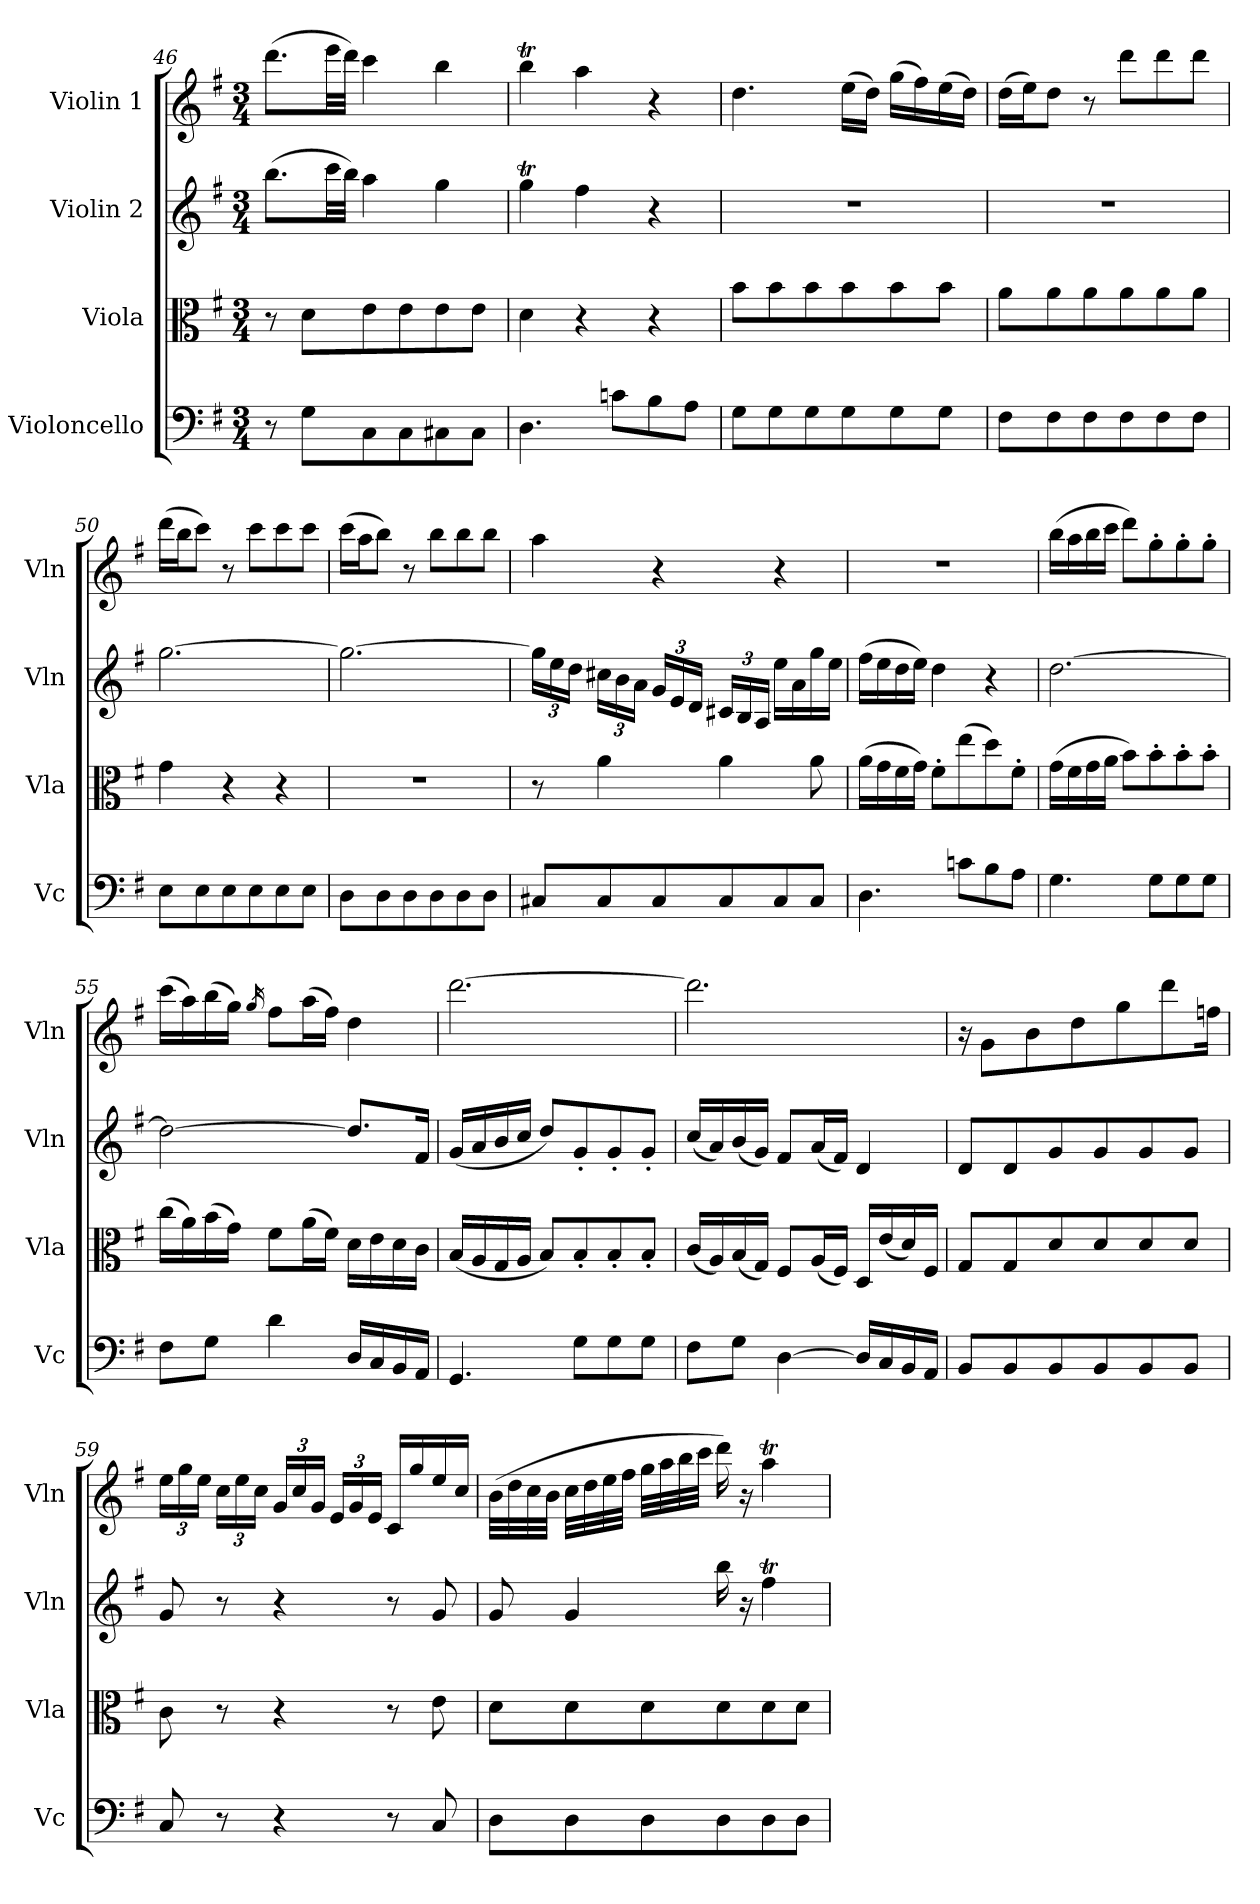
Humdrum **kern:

**kern	**kern	**kern	**kern
*part4	*part3	*part2	*part1
*staff4	*staff3	*staff2	*staff1
*I"Violoncello	*I"Viola	*I"Violin 2	*I"Violin 1
*I'Vc	*I'Vla	*I'Vln	*I'Vln
*clefF4	*clefC3	*clefG2	*clefG2
*k[f#]	*k[f#]	*k[f#]	*k[f#]
*M3/4	*M3/4	*M3/4	*M3/4
=46	=46	=46	=46
8r	8r	(8.bb\L	(>8.ddd\L
8G\L	8d\L	.	.
.	.	32ccc\LL	32eee\LL
.	.	32bb\JJJ)	32ddd\JJJ)
8C\	8e\	4aa\	4ccc\
8C\	8e\	.	.
8C#X\	8e\	4gg\	4bb\
8C#\J	8e\J	.	.
=47	=47	=47	=47
4.D\	4d\	4ggT\	4bbt\
.	4r	4ff#\	4aa\
8cn\L	.	.	.
8B\	4r	4r	4r
8A\J	.	.	.
=48	=48	=48	=48
8G\L	8b\L	2.r	4.dd\
8G\	8b\	.	.
8G\	8b\	.	.
8G\	8b\	.	(>16ee\LL
.	.	.	16dd\JJ)
8G\	8b\	.	(>16gg\LL
.	.	.	16ff#\)
8G\J	8b\J	.	(>16ee\
.	.	.	16dd\JJ)
!!LO:LB:g=z
=49	=49	=49	=49
8F#\L	8a\L	2.r	(>16dd\LL
.	.	.	16ee\J)
8F#\	8a\	.	8dd\J
8F#\	8a\	.	8r
8F#\	8a\	.	8ddd\L
8F#\	8a\	.	8ddd\
8F#\J	8a\J	.	8ddd\J
=50	=50	=50	=50
8E\L	4g\	[>2.gg\	(>16ddd\LL
.	.	.	16bb\J
8E\	.	.	8ccc\J)
8E\	4r	.	8r
8E\	.	.	8ccc\L
8E\	4r	.	8ccc\
8E\J	.	.	8ccc\J
!!LO:LB:g=z
=51	=51	=51	=51
8D\L	2.r	2.gg\_	(>16ccc\LL
.	.	.	16aa\J
8D\	.	.	8bb\J)
8D\	.	.	8r
8D\	.	.	8bb\L
8D\	.	.	8bb\
8D\J	.	.	8bb\J
=52	=52	=52	=52
*	*	*Xbrackettup	*
8C#X/L	8r	24gg\LL]	4aa\
.	.	24ee\	.
.	.	24dd\JJ	.
8C#/	4a\	24cc#X\LL	.
.	.	24b\	.
.	.	24a\JJ	.
8C#/	.	24g/LL	4r
.	.	24e/	.
.	.	24d/JJ	.
8C#/	4a\	24c#X/LL	.
.	.	24B/	.
.	.	24A/JJ	.
8C#/	.	16ee\LL	4r
.	.	16a\	.
8C#/J	8a\	16gg\	.
.	.	16ee\JJ	.
=53	=53	=53	=53
4.D\	(>16a\LL	(16ff#\LL	2.r
.	16g\	16ee\	.
.	16f#\	16dd\	.
.	16g\JJ)	16ee\JJ)	.
.	8f#'\L	4dd\	.
8cn\L	(>8ee\	.	.
8B\	8dd\)	4r	.
8A\J	8f#'\J	.	.
=54	=54	=54	=54
4.G\	(>16g\LL	[>2.dd\	(>16bb\LL
.	16f#\	.	16aa\
.	16g\	.	16bb\
.	16a\JJ	.	16ccc\JJ
.	8b\L)	.	8ddd\L)
8G\L	8b'\	.	8gg'\
8G\	8b'\	.	8gg'\
8G\J	8b'\J	.	8gg'\J
!!LO:LB:g=z
=55	=55	=55	=55
8F#\L	(>16cc\LL	2dd\_	(>16ccc\LL
.	16a\)	.	16aa\)
8G\J	(>16b\	.	(>16bb\
.	16g\JJ)	.	16gg\JJ)
.	.	.	16qgg/
4d\	8f#\L	.	8ff#\L
.	(>16a\L	.	(>16aa\L
.	16f#\JJ)	.	16ff#\JJ)
16D/LL	16d\LL	8.dd/L]	4dd\
16C/	16e\	.	.
16BB/	16d\	.	.
16AA/JJ	16c\JJ	16f#/Jk	.
=56	=56	=56	=56
4.GG/	(16B/LL	(<16g/LL	[>2.ddd\
.	16A/	16a/	.
.	16G/	16b/	.
.	16A/JJ	16cc/JJ	.
.	8B/L)	8dd/L)	.
8G\L	8B'/	8g'/	.
8G\	8B'/	8g'/	.
8G\J	8B'/J	8g'/J	.
!!LO:LB:g=z
=57	=57	=57	=57
8F#\L	(16c/LL	(16cc/LL	2.ddd\]
.	16A/)	16a/)	.
8G\J	(16B/	(16b/	.
.	16G/JJ)	16g/JJ)	.
[>4D\	8F#/L	8f#/L	.
.	(<16A/L	(16a/L	.
.	16F#/JJ)	16f#/JJ)	.
16D/LL]	16D/LL	4d/	.
16C/	(<16e/	.	.
16BB/	16d/)	.	.
16AA/JJ	16F#/JJ	.	.
=58	=58	=58	=58
8BB/L	8G/L	8d/L	16r
.	.	.	8g\L
8BB/	8G/	8d/	.
.	.	.	8b\
8BB/	8d/	8g/	.
.	.	.	8dd\
8BB/	8d/	8g/	.
.	.	.	8gg\
8BB/	8d/	8g/	.
.	.	.	8ddd\
8BB/J	8d/J	8g/J	.
.	.	.	16ffn\Jk
=59	=59	=59	=59
*	*	*	*Xbrackettup
8C/	8c\	8g/	24ee\LL
.	.	.	24gg\
.	.	.	24ee\JJ
8r	8r	8r	24cc\LL
.	.	.	24ee\
.	.	.	24cc\JJ
4r	4r	4r	24g/LL
.	.	.	24cc/
.	.	.	24g/JJ
.	.	.	24e/LL
.	.	.	24g/
.	.	.	24e/JJ
8r	8r	8r	16c/LL
.	.	.	16gg/
8C/	8e\	8g/	16ee/
.	.	.	16cc/JJ
!!LO:PB:g=z
=60	=60	=60	=60
8D\L	8d\L	8g/	(>32b\LLL
.	.	.	32dd\
.	.	.	32cc\
.	.	.	32b\JJJ
8D\	8d\	4g/	32cc\LLL
.	.	.	32dd\
.	.	.	32ee\
.	.	.	32ff#\JJJ
8D\	8d\	.	32gg\LLL
.	.	.	32aa\
.	.	.	32bb\
.	.	.	32ccc\JJJ
8D\	8d\	16bb\	16ddd\)
.	.	16r	16r
8D\	8d\	4ff#t\	4aaT\
8D\J	8d\J	.	.
=	=	=	=
*-	*-	*-	*-
